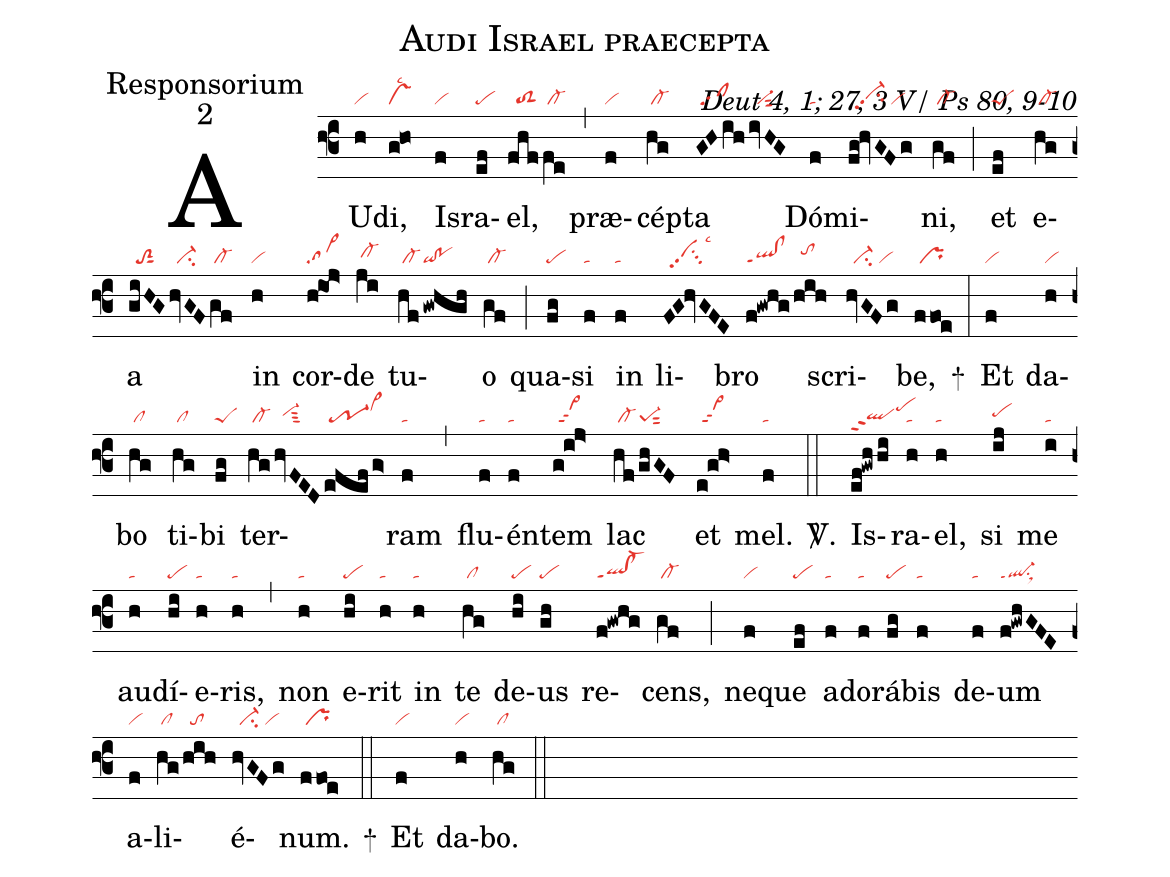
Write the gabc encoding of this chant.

name:Audi Israel praecepta;
office-part:Responsorium;
mode:2;
commentary:Deut 4, 1; 27, 3 V/ Ps 80, 9-10;
nabc-lines:1;
%%
(f3)
AU(h|vi)di,(g!ho|vslsc2) Is(f|vi)ra(ef|pe)el,(fhf|//toS2|fe|/cl-) (,)
præ(f|vi)cép(hg|/cl-)ta(GHih|/sf|/ivHG|//vi-sut2) Dó(f|ta)mi(fg!hvGFg|//vi-hhpp2su2/vi)ni,(gf|/cl-) (;)
et(ef|peS) e(hg|/cl-)a(giHG|//toS2sut1|hvGF|//ci-|gf|/cl-) in(h|vi) cor(h!io!j>|sa>)de(ji|/cl-hh) tu(hf|/cl-|!gwhgh|qi!po)o(gf|/cl-) (;)
qua(fg|pe)si(f|ta) in(f|ta) li(FG!hvGFE|//vihhpp2su3lsc3)bro(f!gwhg|ql!clppt1|/hih|//tohi) scri(hvGFg|//vi-su2/vi)be,(ffoe|/pr) +(:)
Et(f|vi) da(h|vi)bo(hg|/cl) ti(hg|/cl)bi(fg|peS) ter(hg|/cl-|/hvFED|//vi-hhsut3|efef/g>|/tr-1vi>hj)ram(f|ta) (,)
flu(f|ta)én(f|ta)tem(gij>|/vi>ppt2) lac(hf|/cl-|/ghGF|pe-1sut2) et(egh>|/vi>ppt2) mel.(f|ta) <sp>V/</sp>.(::)
Is(ef!gwhhi|qlhgppt2pehj)ra(h|ta)el,(h|ta) si(ij|pehh) me(i|ta) au(h|ta)dí(hi|pe)e(h|ta)ris,(h|ta) (,)
non(h|ta) e(hi|pe)rit(h|ta) in(h|ta) te(hg|/cl) de(hi|pe)us(gh|pe) re(f!gwhg|ql!cl-ppt1)cens,(gf|/cl-) (;)
ne(f|vi)que(ef|pe) ad(f|ta)o(f|ta)rá(fg|pe)bis(f|ta) de(f|ta)um(f!gwhGFE|ql-ppt1su1sux1) a(f|vi)li(hg|/cl|/hih|//to)é(hvGFg|//vi-su2/vi)num.(ffoe|/pr) +(::)
Et(f|vi) da(h|vi)bo.(hg|/cl) (::)
